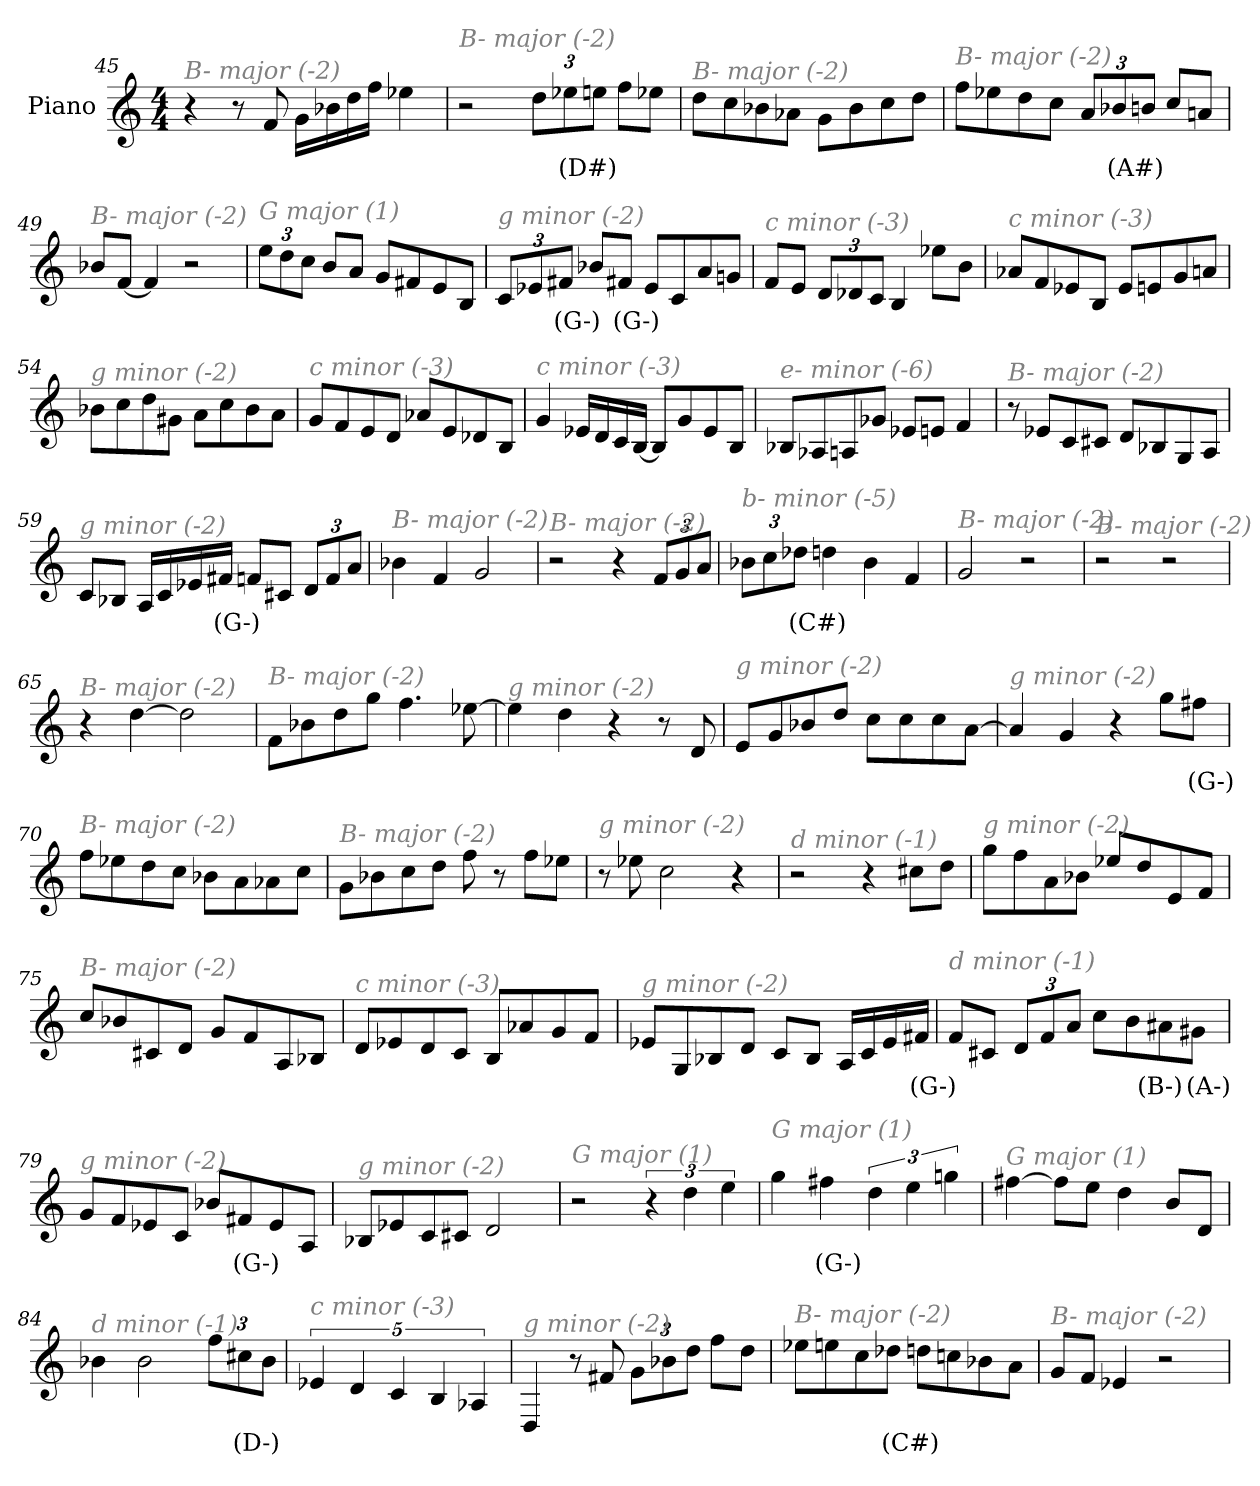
**kern	**text
*part1	*part1
*staff1	*staff1
*I"Piano	*
*I'Pno	*
!!LO:LB:g=z
*clefG2	*
*k[]	*
*M4/4	*
=45	=45
!LO:TX:i:color=#808080:t=B- major (-2)	!
4r	.
8r	.
8f/	.
16g\LL	.
16b-X\	.
16dd\	.
16ff\JJ	.
4ee-X\	.
=46	=46
!LO:TX:i:color=#808080:t=B- major (-2)	!
2r	.
*Xbrackettup	*
12dd\L	.
12ee-Xi\	(D#)
12ee\J	.
8ff\L	.
8ee-X\J	.
=47	=47
!LO:TX:i:color=#808080:t=B- major (-2)	!
8dd\L	.
8cc\	.
8b-X\	.
8a-X\J	.
8g\L	.
8b-\	.
8cc\	.
8dd\J	.
=48	=48
!LO:TX:i:color=#808080:t=B- major (-2)	!
8ff\L	.
8ee-X\	.
8dd\	.
8cc\J	.
12a/L	.
12b-Xi/	(A#)
12b/J	.
8cc/L	.
8an/J	.
!!LO:LB:g=z
=49	=49
!LO:TX:i:color=#808080:t=B- major (-2)	!
8b-X/L	.
[8f/J	.
4f/]	.
2r	.
=50	=50
!LO:TX:i:color=#808080:t=G major (1)	!
12ee\L	.
12dd\	.
12cc\J	.
8b/L	.
8a/J	.
8g/L	.
8f#X/	.
8e/	.
8B/J	.
=51	=51
!LO:TX:i:color=#808080:t=g minor (-2)	!
12c/L	.
12e-X/	.
12f#Xi/J	(G-)
8b-X/L	.
8f#Xi/J	(G-)
8e-/L	.
8c/	.
8a/	.
8gn/J	.
=52	=52
!LO:TX:i:color=#808080:t=c minor (-3)	!
8f/L	.
8e/J	.
12d/L	.
12d-X/	.
12c/J	.
4B/	.
8ee-X\L	.
8b\J	.
!!LO:LB:g=z
=53	=53
!LO:TX:i:color=#808080:t=c minor (-3)	!
8a-X/L	.
8f/	.
8e-X/	.
8B/J	.
8e-/L	.
8en/	.
8g/	.
8an/J	.
=54	=54
!LO:TX:i:color=#808080:t=g minor (-2)	!
8b-X\L	.
8cc\	.
8dd\	.
8g#X\J	.
8a\L	.
8cc\	.
8b-\	.
8a\J	.
=55	=55
!LO:TX:i:color=#808080:t=c minor (-3)	!
8g/L	.
8f/	.
8e/	.
8d/J	.
8a-X/L	.
8e/	.
8d-X/	.
8B/J	.
=56	=56
!LO:TX:i:color=#808080:t=c minor (-3)	!
4g/	.
16e-X/LL	.
16d/	.
16c/	.
[16B/JJ	.
8B/L]	.
8g/	.
8e-/	.
8B/J	.
!!LO:LB:g=z
=57	=57
!LO:TX:i:color=#808080:t=e- minor (-6)	!
8B-X/L	.
8A-X/	.
8An/	.
8g-X/J	.
8e-X/L	.
8en/J	.
4f/	.
=58	=58
!LO:TX:i:color=#808080:t=B- major (-2)	!
8r	.
8e-X/L	.
8c/	.
8c#X/J	.
8d/L	.
8B-X/	.
8G/	.
8A/J	.
=59	=59
!LO:TX:i:color=#808080:t=g minor (-2)	!
8c/L	.
8B-X/J	.
16A/LL	.
16c/	.
16e-X/	.
16f#Xi/JJ	(G-)
8f/L	.
8c#X/J	.
12d/L	.
12f/	.
12a/J	.
=60	=60
!LO:TX:i:color=#808080:t=B- major (-2)	!
4b-X\	.
4f/	.
2g/	.
!!LO:LB:g=z
=61	=61
!LO:TX:i:color=#808080:t=B- major (-2)	!
2r	.
4r	.
12f/L	.
12g/	.
12a/J	.
=62	=62
!LO:TX:i:color=#808080:t=b- minor (-5)	!
12b-X\L	.
12cc\	.
12dd-Xi\J	(C#)
4dd\	.
4b-\	.
4f/	.
=63	=63
!LO:TX:i:color=#808080:t=B- major (-2)	!
2g/	.
2r	.
=64	=64
!LO:TX:i:color=#808080:t=B- major (-2)	!
2r	.
2r	.
=65	=65
!LO:TX:i:color=#808080:t=B- major (-2)	!
4r	.
[4dd\	.
2dd\]	.
=66	=66
!LO:TX:i:color=#808080:t=B- major (-2)	!
8f\L	.
8b-X\	.
8dd\	.
8gg\J	.
4.ff\	.
[8ee-X\	.
!!LO:LB:g=z
=67	=67
!LO:TX:i:color=#808080:t=g minor (-2)	!
4ee-\]	.
4dd\	.
4r	.
8r	.
8d/	.
=68	=68
!LO:TX:i:color=#808080:t=g minor (-2)	!
8e/L	.
8g/	.
8b-X/	.
8dd/J	.
8cc\L	.
8cc\	.
8cc\	.
[8a\J	.
=69	=69
!LO:TX:i:color=#808080:t=g minor (-2)	!
4a/]	.
4g/	.
4r	.
8gg\L	.
8ff#Xi\J	(G-)
=70	=70
!LO:TX:i:color=#808080:t=B- major (-2)	!
8ff\L	.
8ee-X\	.
8dd\	.
8cc\J	.
8b-X\L	.
8a\	.
8a-X\	.
8cc\J	.
=71	=71
!LO:TX:i:color=#808080:t=B- major (-2)	!
8g\L	.
8b-X\	.
8cc\	.
8dd\J	.
8ff\	.
8r	.
8ff\L	.
8ee-X\J	.
!!LO:LB:g=z
=72	=72
!LO:TX:i:color=#808080:t=g minor (-2)	!
8r	.
8ee-X\	.
2cc\	.
4r	.
=73	=73
!LO:TX:i:color=#808080:t=d minor (-1)	!
2r	.
4r	.
8cc#X\L	.
8dd\J	.
=74	=74
!LO:TX:i:color=#808080:t=g minor (-2)	!
8gg\L	.
8ff\	.
8a\	.
8b-X\J	.
8ee-X/L	.
8dd/	.
8e/	.
8f/J	.
=75	=75
!LO:TX:i:color=#808080:t=B- major (-2)	!
8cc/L	.
8b-X/	.
8c#X/	.
8d/J	.
8g/L	.
8f/	.
8A/	.
8B-X/J	.
=76	=76
!LO:TX:i:color=#808080:t=c minor (-3)	!
8d/L	.
8e-X/	.
8d/	.
8c/J	.
8B/L	.
8a-X/	.
8g/	.
8f/J	.
!!LO:LB:g=z
=77	=77
!LO:TX:i:color=#808080:t=g minor (-2)	!
8e-X/L	.
8G/	.
8B-X/	.
8d/J	.
8c/L	.
8B-/J	.
16A/LL	.
16c/	.
16e-/	.
16f#Xi/JJ	(G-)
=78	=78
!LO:TX:i:color=#808080:t=d minor (-1)	!
8f/L	.
8c#X/J	.
12d/L	.
12f/	.
12a/J	.
8cc\L	.
8b\	.
8a#Xj\	(B-)
8g#Xi\J	(A-)
=79	=79
!LO:TX:i:color=#808080:t=g minor (-2)	!
8g/L	.
8f/	.
8e-X/	.
8c/J	.
8b-X/L	.
8f#Xi/	(G-)
8e-/	.
8A/J	.
=80	=80
!LO:TX:i:color=#808080:t=g minor (-2)	!
8B-X/L	.
8e-X/	.
8c/	.
8c#X/J	.
2d/	.
!!LO:LB:g=z
=81	=81
!LO:TX:i:color=#808080:t=G major (1)	!
2r	.
*brackettup	*
6r	.
6dd\	.
6ee\	.
=82	=82
!LO:TX:i:color=#808080:t=G major (1)	!
4gg\	.
4ff#Xi\	(G-)
6dd\	.
6ee\	.
6ggn\	.
=83	=83
!LO:TX:i:color=#808080:t=G major (1)	!
[4ff#X\	.
8ff#\L]	.
8ee\J	.
4dd\	.
8b/L	.
8d/J	.
=84	=84
!LO:TX:i:color=#808080:t=d minor (-1)	!
4b-X\	.
2b-\	.
*Xbrackettup	*
12ff\L	.
12cc#Xi\	(D-)
12b-\J	.
=85	=85
*brackettup	*
!LO:TX:i:color=#808080:t=c minor (-3)	!
5e-X/	.
5d/	.
5c/	.
5B/	.
5A-X/	.
!!LO:LB:g=z
=86	=86
!LO:TX:i:color=#808080:t=g minor (-2)	!
4D/	.
8r	.
8f#X/	.
*Xbrackettup	*
12g\L	.
12b-X\	.
12dd\J	.
8ff\L	.
8dd\J	.
=87	=87
!LO:TX:i:color=#808080:t=B- major (-2)	!
8ee-X\L	.
8een\	.
8cc\	.
8dd-Xi\J	(C#)
8dd\L	.
8ccn\	.
8b-X\	.
8a\J	.
=88	=88
!LO:TX:i:color=#808080:t=B- major (-2)	!
8g/L	.
8f/J	.
4e-X/	.
2r	.
=	=
*-	*-
